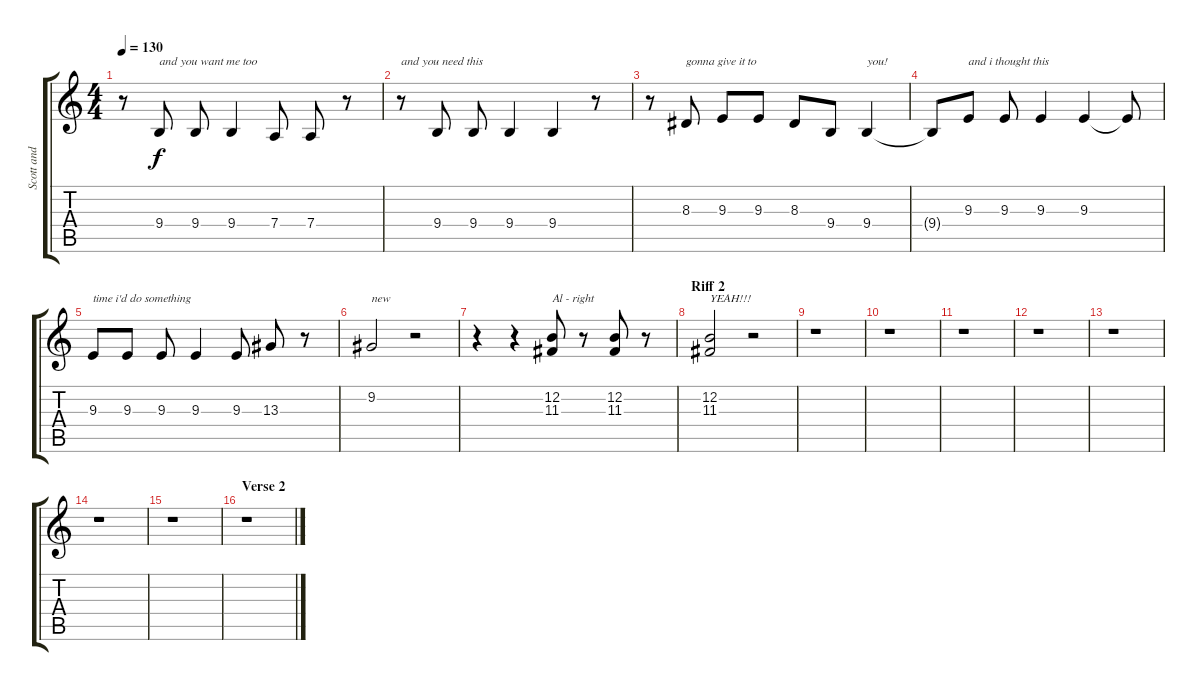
\track ("Scott and Matt (Backing Vocals)" "Scott and ") {instrument oboe}
\staff {score tabs}
\tuning (E4 B3 G3 D3 A2 E2) {hide}
\ts (4 4)
\tempo 130
\clef g2
\ks c
r.8{dy f} 9.4.8{txt "and you want me too"} 9.4.8 9.4.4 7.4.8 7.4.8 r.8 |
r.8{txt "and you need this"} 9.4.8 9.4.8 9.4.4 9.4.4 r.8 |
r.8 8.3.8{txt "gonna give it to"} 9.3.8 9.3.8 8.3.8 9.4.8 9.4.4{txt "you!"} |
9.4{t}.8 9.3.8{txt "and i thought this"} 9.3.8 9.3.4 9.3.4 9.3{t}.8 |
9.3.8{txt "time i'd do something"} 9.3.8 9.3.8 9.3.4 9.3.8 13.3.8 r.8 |
9.2.2{txt "new"} r.2 |
r.4 r.4 (12.2 11.3).8{txt "Al - right"} r.8 (12.2 11.3).8 r.8 |
\section ("" "Riff 2")
(12.2 11.3).2{txt "YEAH!!!"} r.2 |
r.1 |
r.1 |
r.1 |
r.1 |
r.1 |
r.1 |
r.1 |
\section ("" "Verse 2")
r.1
